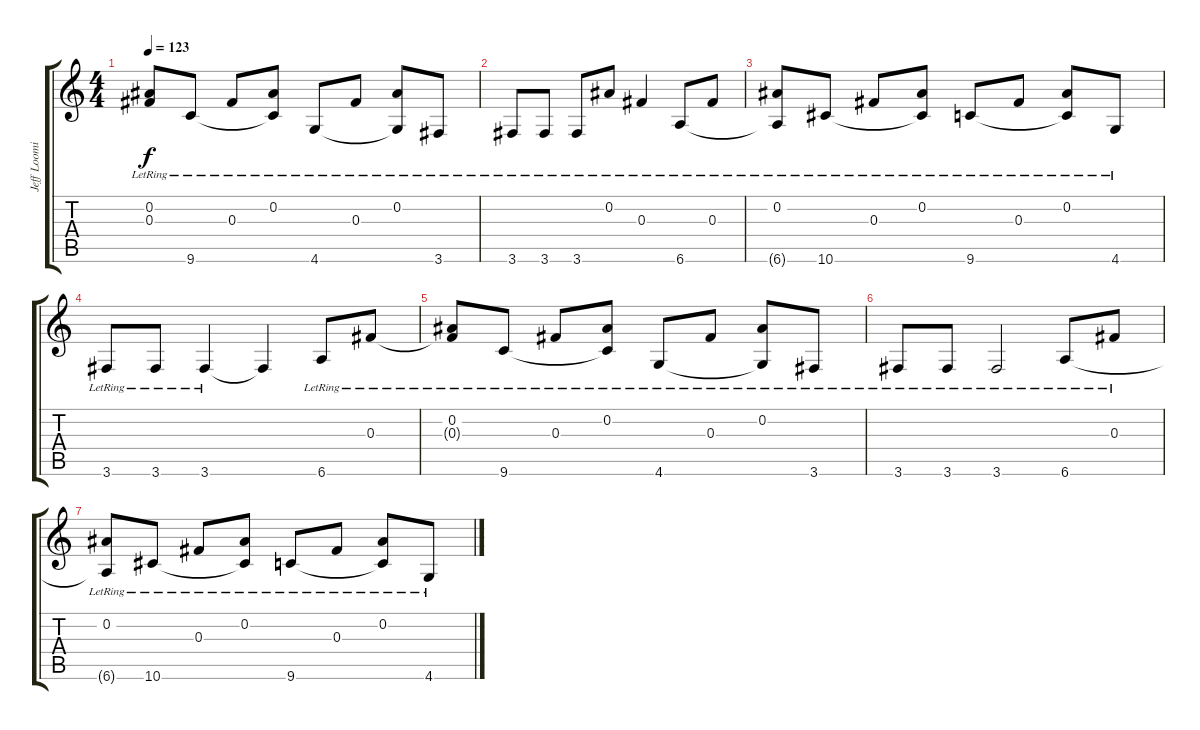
\track ("Jeff Loomis" "Jeff Loomi") {instrument distortionguitar}
\staff {score tabs}
\tuning (Eb4 Bb3 Gb3 Db3 Ab2 Eb2) {hide}
\ts (4 4)
\tempo 123
\clef g2
\ks c
(0.2{lr} 0.3{t}).8{dy f} 9.6{lr}.8 0.3{lr}.8 (0.2{lr} 9.6{t}).8 4.6{lr}.8 0.3{lr}.8 (0.2{lr} 4.6{t}).8 3.6{lr}.8 |
3.6{lr}.8 3.6{lr}.8 3.6{lr}.8 0.2{lr}.8 0.3{lr}.4 6.6{lr}.8 0.3{lr}.8 |
(0.2{lr} 6.6{t}).8 10.6{lr}.8 0.3{lr}.8 (0.2{lr} 10.6{t}).8 9.6{lr}.8 0.3{lr}.8 (0.2{lr} 9.6{t}).8 4.6{lr}.8 |
3.6{lr}.8 3.6{lr}.8 3.6{lr}.4 3.6{t}.4 6.6{lr}.8 0.3{lr}.8 |
(0.2{lr} 0.3{t}).8 9.6{lr}.8 0.3{lr}.8 (0.2{lr} 9.6{t}).8 4.6{lr}.8 0.3{lr}.8 (0.2{lr} 4.6{t}).8 3.6{lr}.8 |
3.6{lr}.8 3.6{lr}.8 3.6{lr}.2 6.6{lr}.8 0.3{lr}.8 |
(0.2{lr} 6.6{t}).8 10.6{lr}.8 0.3{lr}.8 (0.2{lr} 10.6{t}).8 9.6{lr}.8 0.3{lr}.8 (0.2{lr} 9.6{t}).8 4.6{lr}.8
